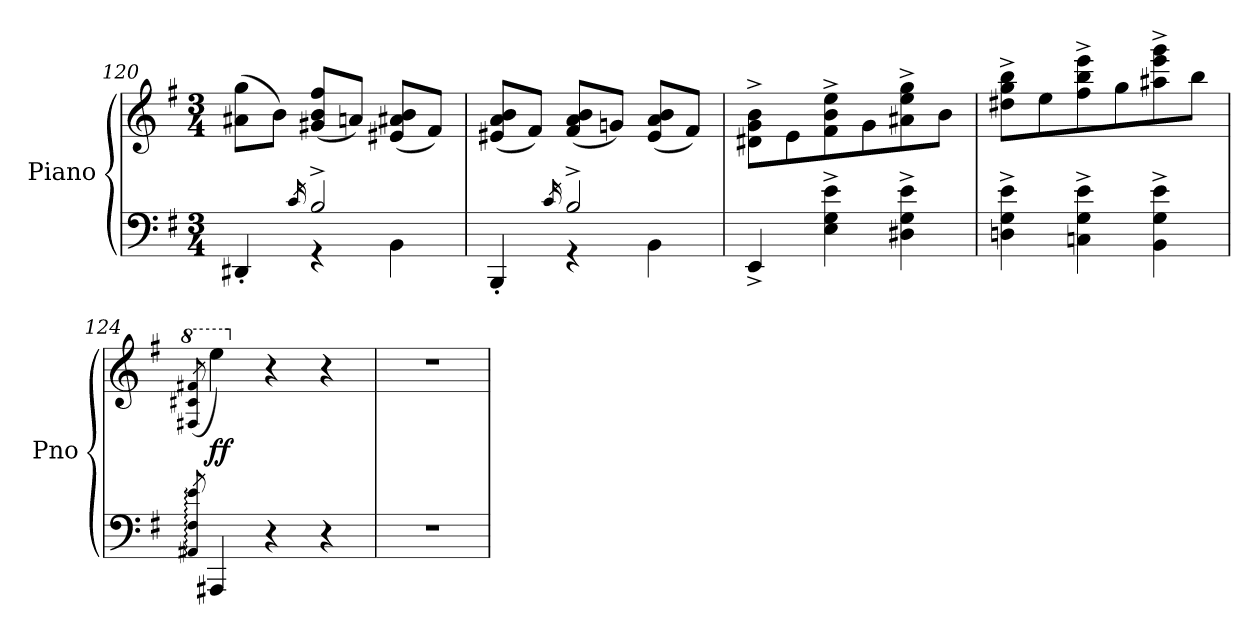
**kern	**kern	**dynam
*part1	*part1	*part1
*staff2	*staff1	*staff1/2
*I"Piano	*	*
*I'Pno	*	*
*clefF4	*clefG2	*
*k[f#]	*k[f#]	*
*M3/4	*M3/4	*
=120	=120	=120
*^	*^	*
4DD#X'/	4ryy	(8a#X\ 8gg\L	4ryy	.
.	.	8b\J)	.	.
16qc/	.	.	.	.
2B^/	4r	(8g#X/ 8b/ 8ff#/L	2ryy	.
.	.	8an/J)	.	.
.	4BB\	(8e#X/ 8a#X/ 8b/L	.	.
.	.	8f#/J)	.	.
!!LO:LB:g=z	!!
=121	=121	=121	=121	=121
4BBB'/	4ryy	(8e#X/ 8a/ 8b/L	4ryy	.
.	.	8f#/J)	.	.
16qc/	.	.	.	.
2B^/	4r	(8f#/ 8a/ 8b/L	2ryy	.
.	.	8gn/J)	.	.
.	4BB\	(8e#/ 8a/ 8b/L	.	.
.	.	8f#/J)	.	.
*v	*v	*	*	*
*	*v	*v	*
=122	=122	=122
!	!	!LO:DY:b
4EE^/	8d#X\^ 8g\^ 8b\^L	other-dynamics
.	8e\	.
4E\^ 4G\^ 4e\^	8f#\^ 8b\^ 8ee\^	.
.	8g\	.
4D#X\^ 4G\^ 4e\^	8a#X\^ 8ee\^ 8gg\^	.
.	8b\J	.
=123	=123	=123
4Dn\^ 4G\^ 4e\^	8dd#X\^ 8gg\^ 8bb\^L	.
.	8ee\	.
4Cn\^ 4G\^ 4e\^	8ff#\^ 8bb\^ 8eee\^	.
.	8gg\	.
4BB\^ 4G\^ 4e\^	8aa#X\^ 8eee\^ 8ggg\^	.
.	8bb\J	.
=124	=124	=124
*	*8va	*
8qAA#X/: 8qF#/: 8qe/:	(>8qf#X/ 8qcc#X/ 8qff#X/	.
!	!	!LO:DY:b
4AAA#X/	4eee\)	ff
*	*X8va	*
4r	4r	.
4r	4r	.
=125	=125	=125
2.r	2.r	.
=	=	=
*-	*-	*-
